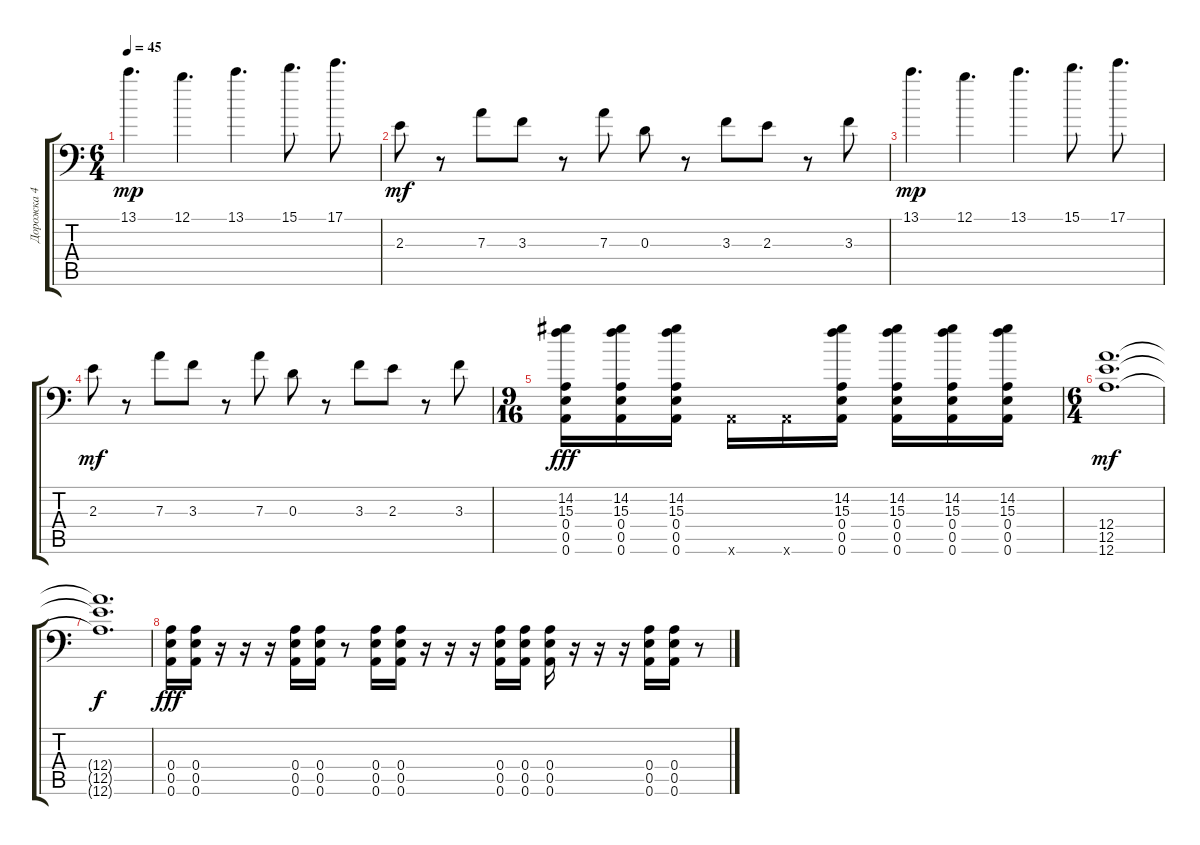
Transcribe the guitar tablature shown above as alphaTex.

\track ("Дорожка 4" "Дорожка 4") {instrument distortionguitar}
\staff {score tabs}
\tuning (B3 Gb3 D3 A2 E2 A1) {hide}
\ts (6 4)
\tempo 45
\clef f4
\ks c
13.1.4{d dy mp volume 16 balance 13} 12.1.4{d} 13.1.4{d} 15.1.8{d} 17.1.8{d} |
2.3.8{dy mf} r.8 7.3.8 3.3.8 r.8 7.3.8 0.3.8 r.8 3.3.8 2.3.8 r.8 3.3.8 |
13.1.4{d dy mp} 12.1.4{d} 13.1.4{d} 15.1.8{d} 17.1.8{d} |
2.3.8{dy mf} r.8 7.3.8 3.3.8 r.8 7.3.8 0.3.8 r.8 3.3.8 2.3.8 r.8 3.3.8 |
\ts (9 16)
(14.2 15.3 0.4 0.5 0.6).16{dy fff volume 15 balance 6} (14.2 15.3 0.4 0.5 0.6).16 (14.2 15.3 0.4 0.5 0.6).16 0.6{x}.16 0.6{x}.16 (14.2 15.3 0.4 0.5 0.6).16 (14.2 15.3 0.4 0.5 0.6).16 (14.2 15.3 0.4 0.5 0.6).16 (14.2 15.3 0.4 0.5 0.6).16 |
\ts (6 4)
(12.4 12.5 12.6).1{d dy mf volume 5} |
(12.4{t} 12.5{t} 12.6{t}).1{d dy f} |
(0.4 0.5 0.6).16{dy fff volume 15} (0.4 0.5 0.6).16 r.16 r.16 r.16 (0.4 0.5 0.6).16 (0.4 0.5 0.6).16 r.8 (0.4 0.5 0.6).16 (0.4 0.5 0.6).16 r.16 r.16 r.16 (0.4 0.5 0.6).16 (0.4 0.5 0.6).16 (0.4 0.5 0.6).16 r.16 r.16 r.16 (0.4 0.5 0.6).16 (0.4 0.5 0.6).16 r.8
